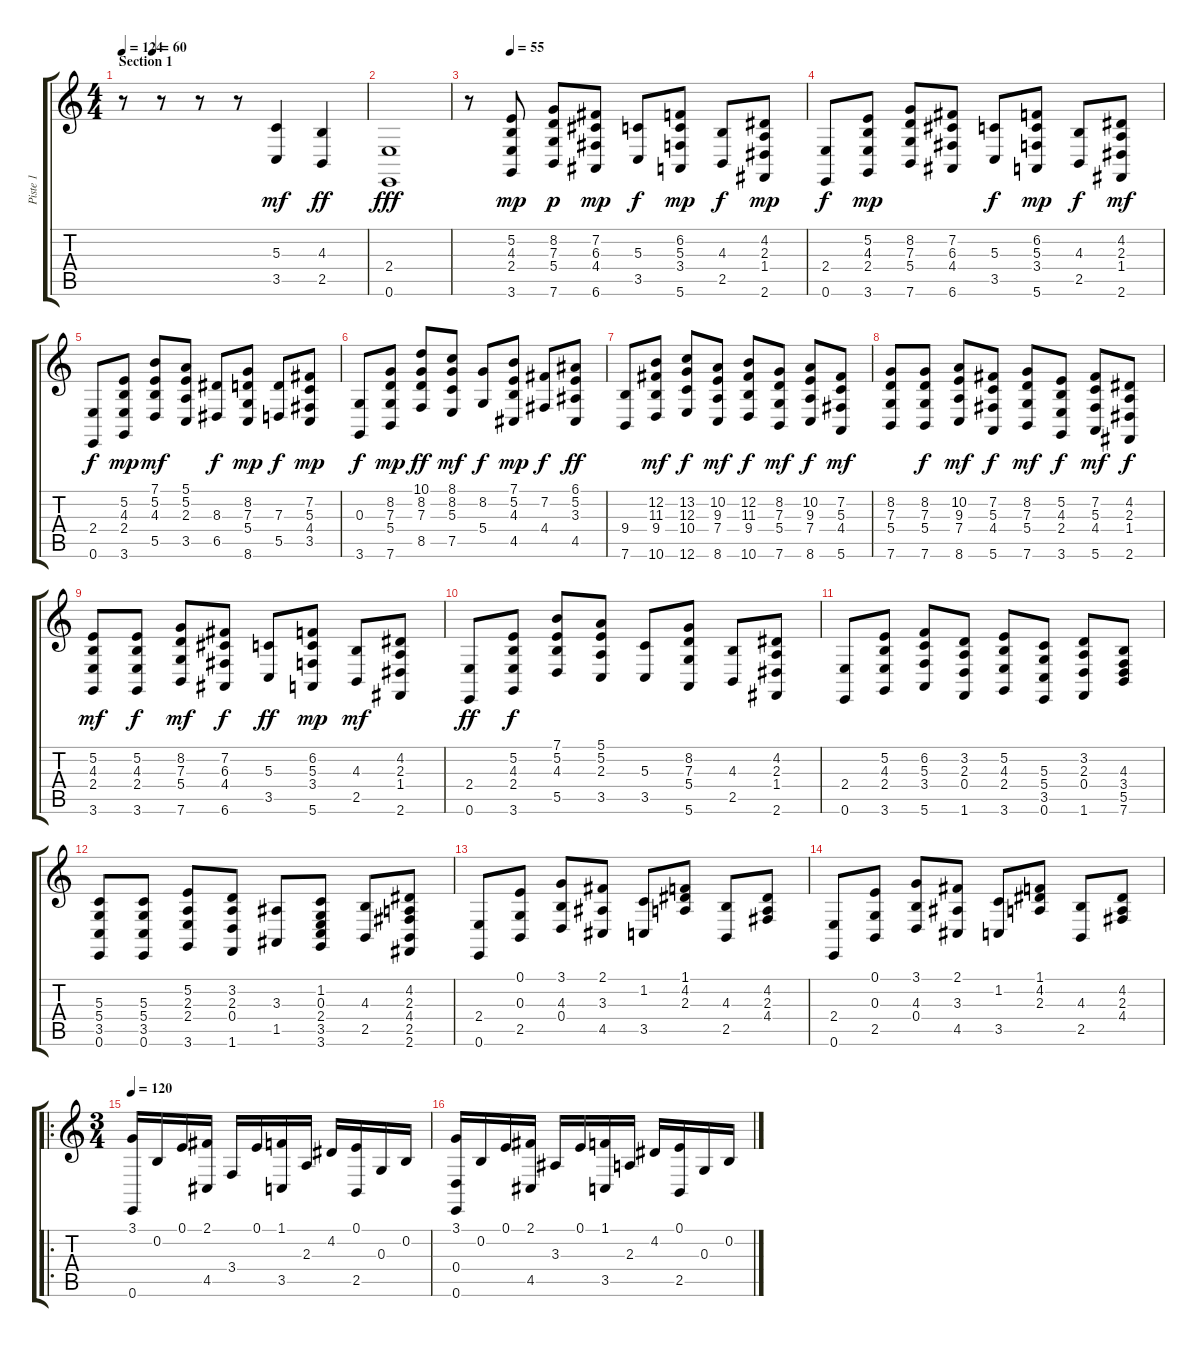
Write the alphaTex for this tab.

\track ("Piste 1" "Piste 1") {instrument brightacousticpiano}
\staff {score tabs}
\tuning (E4 B3 G3 D3 A2 E2) {hide}
\ts (4 4)
\section ("" "Section 1")
\tempo 124
\tempo (60 0.125)
\tempo 124
\clef g2
\ks c
r.8{dy mf instrument brightacousticpiano} r.8 r.8 r.8 (5.3 3.5).4 (4.3 2.5).4{dy ff} |
(2.4 0.6).1{dy fff} |
\tempo (55 0.125)
r.8 (5.2 4.3 2.4 3.6).8{dy mp} (8.2 7.3 5.4 7.6).8{dy p} (7.2 6.3 4.4 6.6).8{dy mp} (5.3 3.5).8{dy f} (6.2 5.3 3.4 5.6).8{dy mp} (4.3 2.5).8{dy f} (4.2 2.3 1.4 2.6).8{dy mp} |
(2.4 0.6).8{dy f} (5.2 4.3 2.4 3.6).8{dy mp} (8.2 7.3 5.4 7.6).8 (7.2 6.3 4.4 6.6).8 (5.3 3.5).8{dy f} (6.2 5.3 3.4 5.6).8{dy mp} (4.3 2.5).8{dy f} (4.2 2.3 1.4 2.6).8{dy mf} |
(2.4 0.6).8{dy f} (5.2 4.3 2.4 3.6).8{dy mp} (7.1 5.2 4.3 5.5).8{dy mf} (5.1 5.2 2.3 3.5).8 (8.3 6.5).8{dy f} (8.2 7.3 5.4 8.6).8{dy mp} (7.3 5.5).8{dy f} (7.2 5.3 4.4 3.5).8{dy mp} |
(0.3 3.6).8{dy f} (8.2 7.3 5.4 7.6).8{dy mp} (10.1 8.2 7.3 8.5).8{dy ff} (8.1 8.2 5.3 7.5).8{dy mf} (8.2 5.4).8{dy f} (7.1 5.2 4.3 4.5).8{dy mp} (7.2 4.4).8{dy f} (6.1 5.2 3.3 4.5).8{dy ff} |
(9.4 7.6).8 (12.2 11.3 9.4 10.6).8{dy mf} (13.2 12.3 10.4 12.6).8{dy f} (10.2 9.3 7.4 8.6).8{dy mf} (12.2 11.3 9.4 10.6).8{dy f} (8.2 7.3 5.4 7.6).8{dy mf} (10.2 9.3 7.4 8.6).8{dy f} (7.2 5.3 4.4 5.6).8{dy mf} |
(8.2 7.3 5.4 7.6).8 (8.2 7.3 5.4 7.6).8{dy f} (10.2 9.3 7.4 8.6).8{dy mf} (7.2 5.3 4.4 5.6).8{dy f} (8.2 7.3 5.4 7.6).8{dy mf} (5.2 4.3 2.4 3.6).8{dy f} (7.2 5.3 4.4 5.6).8{dy mf} (4.2 2.3 1.4 2.6).8{dy f} |
(5.2 4.3 2.4 3.6).8{dy mf} (5.2 4.3 2.4 3.6).8{dy f} (8.2 7.3 5.4 7.6).8{dy mf} (7.2 6.3 4.4 6.6).8{dy f} (5.3 3.5).8{dy ff} (6.2 5.3 3.4 5.6).8{dy mp} (4.3 2.5).8{dy mf} (4.2 2.3 1.4 2.6).8 |
(2.4 0.6).8{dy ff} (5.2 4.3 2.4 3.6).8{dy f} (7.1 5.2 4.3 5.5).8 (5.1 5.2 2.3 3.5).8 (5.3 3.5).8 (8.2 7.3 5.4 5.6).8 (4.3 2.5).8 (4.2 2.3 1.4 2.6).8 |
(2.4 0.6).8 (5.2 4.3 2.4 3.6).8 (6.2 5.3 3.4 5.6).8 (3.2 2.3 0.4 1.6).8 (5.2 4.3 2.4 3.6).8 (5.3 5.4 3.5 0.6).8 (3.2 2.3 0.4 1.6).8 (4.3 3.4 5.5 7.6).8 |
(5.3 5.4 3.5 0.6).8 (5.3 5.4 3.5 0.6).8 (5.2 2.3 2.4 3.6).8 (3.2 2.3 0.4 1.6).8 (3.3 1.5).8 (1.2 0.3 2.4 3.5 3.6).8 (4.3 2.5).8 (4.2 2.3 4.4 2.5 2.6).8 |
(2.4 0.6).8 (0.1 0.3 2.5).8 (3.1 4.3 0.4).8 (2.1 3.3 4.5).8 (1.2 3.5).8 (1.1 4.2 2.3).8 (4.3 2.5).8 (4.2 2.3 4.4).8 |
(2.4 0.6).8 (0.1 0.3 2.5).8 (3.1 4.3 0.4).8 (2.1 3.3 4.5).8 (1.2 3.5).8 (1.1 4.2 2.3).8 (4.3 2.5).8 (4.2 2.3 4.4).8 |
\ro
\ts (3 4)
\tempo 120
(3.1 0.6).16 0.2.16 0.1.16 (2.1 4.5).16 3.4.16 0.1.16 (1.1 3.5).16 2.3.16 4.2.16 (0.1 2.5).16 0.3.16 0.2.16 |
(3.1 0.4 0.6).16 0.2.16 0.1.16 (2.1 4.5).16 3.3.16 0.1.16 (1.1 3.5).16 2.3.16 4.2.16 (0.1 2.5).16 0.3.16 0.2.16
